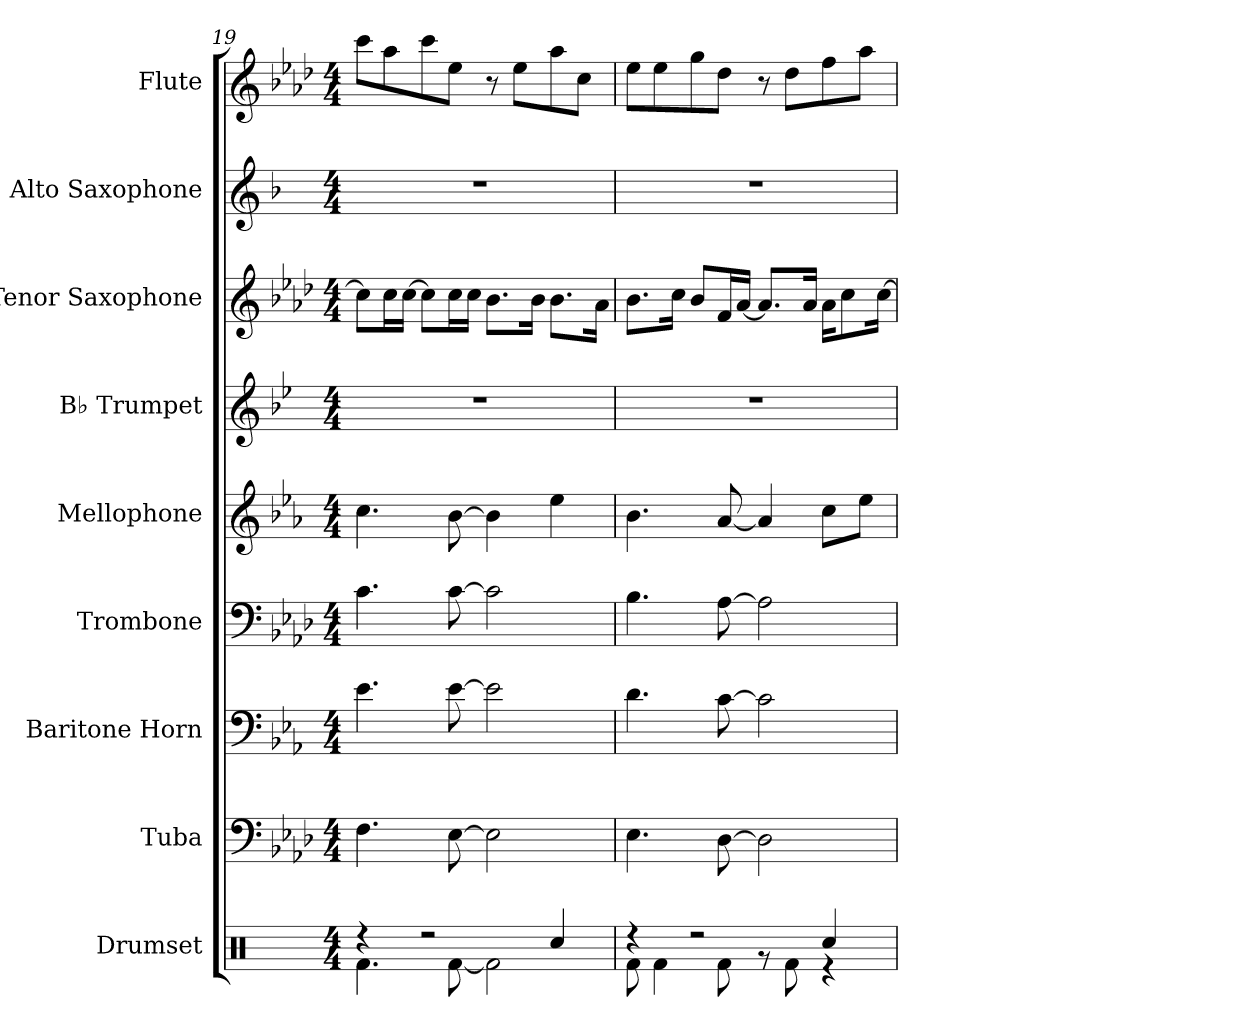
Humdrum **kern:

**kern	**kern	**kern	**kern	**kern	**kern	**kern	**kern	**kern
*part9	*part8	*part7	*part6	*part5	*part4	*part3	*part2	*part1
*staff9	*staff8	*staff7	*staff6	*staff5	*staff4	*staff3	*staff2	*staff1
*I"Drumset	*I"Tuba	*I"Baritone Horn	*I"Trombone	*I"Mellophone	*I"B♭ Trumpet	*I"Tenor Saxophone	*I"Alto Saxophone	*I"Flute
*I'Drs.	*I'Tba.	*I'Bar. Hn.	*I'Tbn.	*I'Mph.	*I'B♭ Tpt.	*I'T. Sax.	*I'A. Sax.	*I'Fl.
*clefX	*clefF4	*clefF4	*clefF4	*clefG2	*clefG2	*clefG2	*clefG2	*clefG2
*	*	*ITrd4c7	*	*ITrd4c7	*ITrd1c2	*ITrd8c14	*ITrd5c9	*
*k[]	*k[b-e-a-d-]	*k[b-e-a-d-]	*k[b-e-a-d-]	*k[b-e-a-d-]	*k[b-e-a-d-]	*k[b-e-a-d-]	*k[b-e-a-d-]	*k[b-e-a-d-]
*M4/4	*M4/4	*M4/4	*M4/4	*M4/4	*M4/4	*M4/4	*M4/4	*M4/4
=19	=19	=19	=19	=19	=19	=19	=19	=19
*^	*	*	*	*	*	*	*	*
4r	4.Rf\	4.F\	4.A-\	4.c\	4.f\	1r	8c\L]	1r	8ccc\L
.	.	.	.	.	.	.	16c\L	.	8aa-\
.	.	.	.	.	.	.	[16c\JJ	.	.
2r	.	.	.	.	.	.	8c\L]	.	8ccc\
.	[8Rf\	[8E-\	[8A-\	[8c\	[8e-\	.	16c\L	.	8ee-\J
.	.	.	.	.	.	.	16c\JJ	.	.
.	2Rf\]	2E-\]	2A-\]	2c\]	4e-\]	.	8.B-\L	.	8r
.	.	.	.	.	.	.	.	.	8ee-\L
.	.	.	.	.	.	.	16B-\Jk	.	.
4Rcc/	.	.	.	.	4a-\	.	8.B-\L	.	8aa-\
.	.	.	.	.	.	.	.	.	8cc\J
.	.	.	.	.	.	.	16A-\Jk	.	.
!!LO:PB:g=z
=20	=20	=20	=20	=20	=20	=20	=20	=20	=20
4r	8Rf\	4.E-\	4.G\	4.B-\	4.e-\	1r	8.B-\L	1r	8ee-\L
.	4Rf\	.	.	.	.	.	.	.	8ee-\
.	.	.	.	.	.	.	16c\Jk	.	.
2r	.	.	.	.	.	.	8B-/L	.	8gg\
.	8Rf\	[8D-\	[8F\	[8A-\	[8d-/	.	16F/L	.	8dd-\J
.	.	.	.	.	.	.	[16A-/JJ	.	.
.	8rg	2D-\]	2F\]	2A-\]	4d-/]	.	8.A-/L]	.	8r
.	8Rf\	.	.	.	.	.	.	.	8dd-\L
.	.	.	.	.	.	.	16A-/Jk	.	.
4Rcc/	4r	.	.	.	8f\L	.	16A-\KL	.	8ff\
.	.	.	.	.	.	.	8c\	.	.
.	.	.	.	.	8a-\J	.	.	.	8aa-\J
.	.	.	.	.	.	.	[16c\Jk	.	.
*v	*v	*	*	*	*	*	*	*	*
=	=	=	=	=	=	=	=	=
*-	*-	*-	*-	*-	*-	*-	*-	*-
